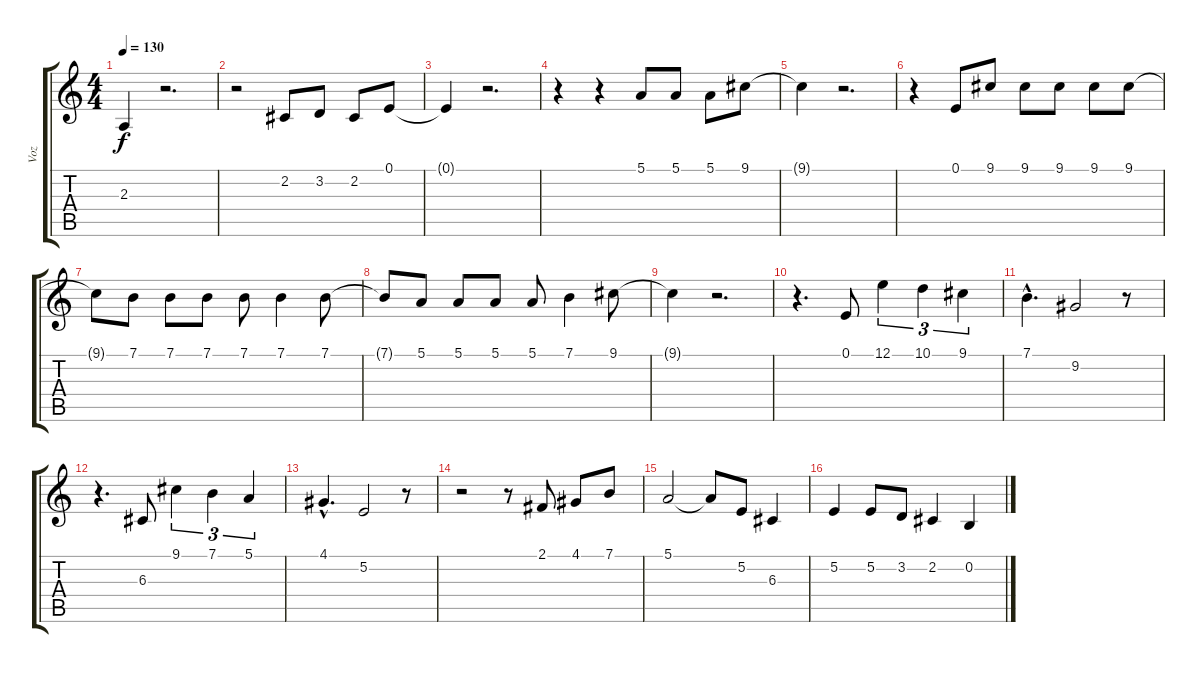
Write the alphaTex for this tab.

\track ("Voz" "Voz") {instrument acousticgrandpiano}
\staff {score tabs}
\tuning (E4 B3 G3 D3 A2 E2) {hide}
\ts (4 4)
\tempo 130
\clef g2
\ks c
2.3.4{dy f} r.2{d} |
r.2 2.2.8 3.2.8 2.2.8 0.1.8 |
0.1{t}.4 r.2{d} |
r.4 r.4 5.1.8 5.1.8 5.1.8 9.1.8 |
9.1{t}.4 r.2{d} |
r.4 0.1.8 9.1.8 9.1.8 9.1.8 9.1.8 9.1.8 |
9.1{t}.8 7.1.8 7.1.8 7.1.8 7.1.8 7.1.4 7.1.8 |
7.1{t}.8 5.1.8 5.1.8 5.1.8 5.1.8 7.1.4 9.1.8 |
9.1{t}.4 r.2{d} |
r.4{d} 0.1.8 12.1.4{tu (3 2)} 10.1.4{tu (3 2)} 9.1.4{tu (3 2)} |
7.1{hac}.4{d} 9.2.2 r.8 |
r.4{d} 6.3.8 9.1.4{tu (3 2)} 7.1.4{tu (3 2)} 5.1.4{tu (3 2)} |
4.1{hac}.4{d} 5.2.2 r.8 |
r.2 r.8 2.1.8 4.1.8 7.1.8 |
5.1.2 5.1{t}.8 5.2.8 6.3.4 |
5.2.4 5.2.8 3.2.8 2.2.4 0.2.4
